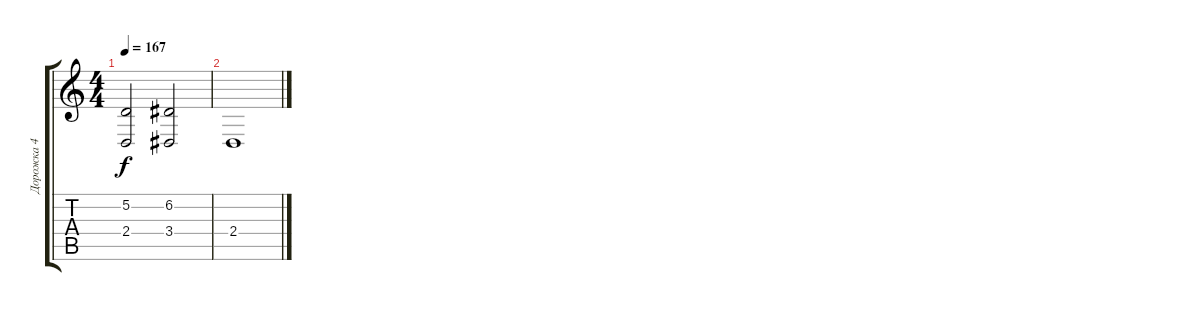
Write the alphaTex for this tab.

\track ("Дорожка 4" "Дорожка 4") {instrument choiraahs}
\staff {score tabs}
\tuning (D4 A3 F3 C3 G2 D2) {hide}
\ts (4 4)
\tempo 167
\clef g2
\ks c
(5.2 2.4).2{dy f} (6.2 3.4).2 |
2.4.1
